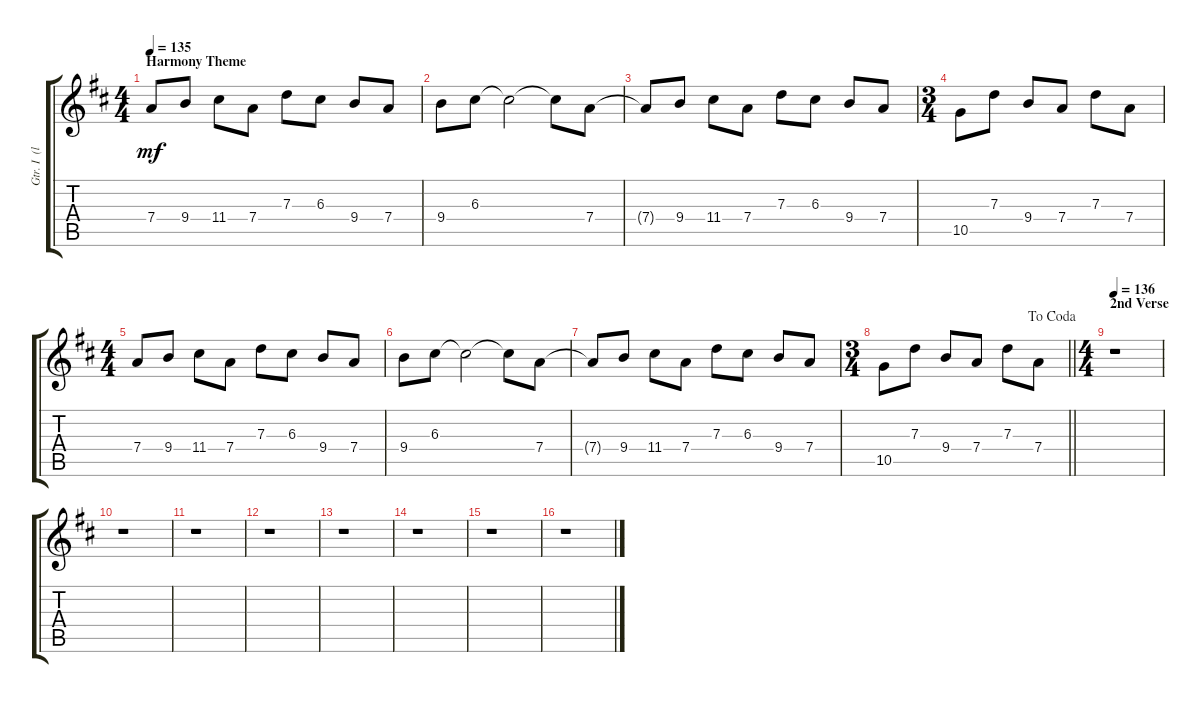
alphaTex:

\track ("Gtr. I  (lead)" "Gtr. I  (l") {instrument distortionguitar}
\staff {score tabs}
\tuning (E4 B3 G3 D3 A2 E2) {hide}
\ts (4 4)
\section ("" "Harmony Theme")
\tempo 135
\clef g2
\ks d
7.4{t}.8{dy mf} 9.4.8 11.4.8 7.4.8 7.3.8 6.3.8 9.4.8 7.4.8 |
9.4.8 6.3.8 6.3{t}.2 6.3{t}.8 7.4.8 |
7.4{t}.8 9.4.8 11.4.8 7.4.8 7.3.8 6.3.8 9.4.8 7.4.8 |
\ts (3 4)
10.5.8 7.3.8 9.4.8 7.4.8 7.3.8 7.4.8 |
\ts (4 4)
7.4.8 9.4.8 11.4.8 7.4.8 7.3.8 6.3.8 9.4.8 7.4.8 |
9.4.8 6.3.8 6.3{t}.2 6.3{t}.8 7.4.8 |
7.4{t}.8 9.4.8 11.4.8 7.4.8 7.3.8 6.3.8 9.4.8 7.4.8 |
\ts (3 4)
\jump dacoda
\barLineRight lightlight
10.5.8 7.3.8 9.4.8 7.4.8 7.3.8 7.4.8 |
\ts (4 4)
\section ("" "2nd Verse")
\tempo 136
r.1 |
r.1 |
r.1 |
r.1 |
r.1 |
r.1 |
r.1 |
r.1
